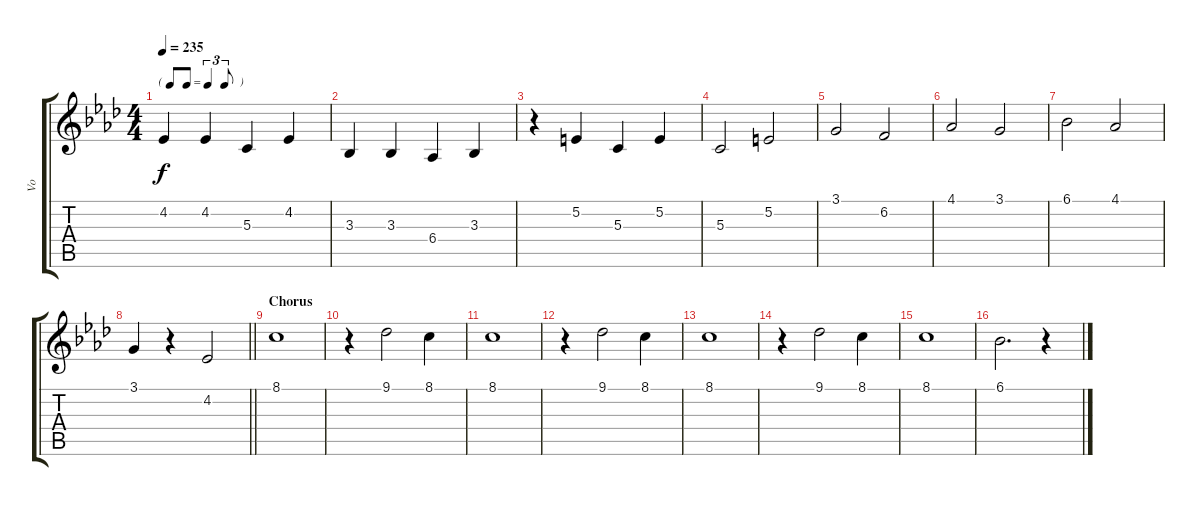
\track ("Vo" "Vo") {instrument flute}
\staff {score tabs}
\tuning (E4 B3 G3 D3 A2 E2) {hide}
\ts (4 4)
\tf triplet8th
\tempo 235
\clef g2
\ks ab
4.2{t}.4{dy f} 4.2.4 5.3.4 4.2.4 |
3.3.4 3.3.4 6.4.4 3.3.4 |
r.4 5.2.4 5.3.4 5.2.4 |
5.3.2 5.2.2 |
3.1.2 6.2.2 |
4.1.2 3.1.2 |
6.1.2 4.1.2 |
\barLineRight lightlight
3.1.4 r.4 4.2.2 |
\section ("" "Chorus")
8.1.1 |
r.4 9.1.2 8.1.4 |
8.1.1 |
r.4 9.1.2 8.1.4 |
8.1.1 |
r.4 9.1.2 8.1.4 |
8.1.1 |
6.1.2{d} r.4
